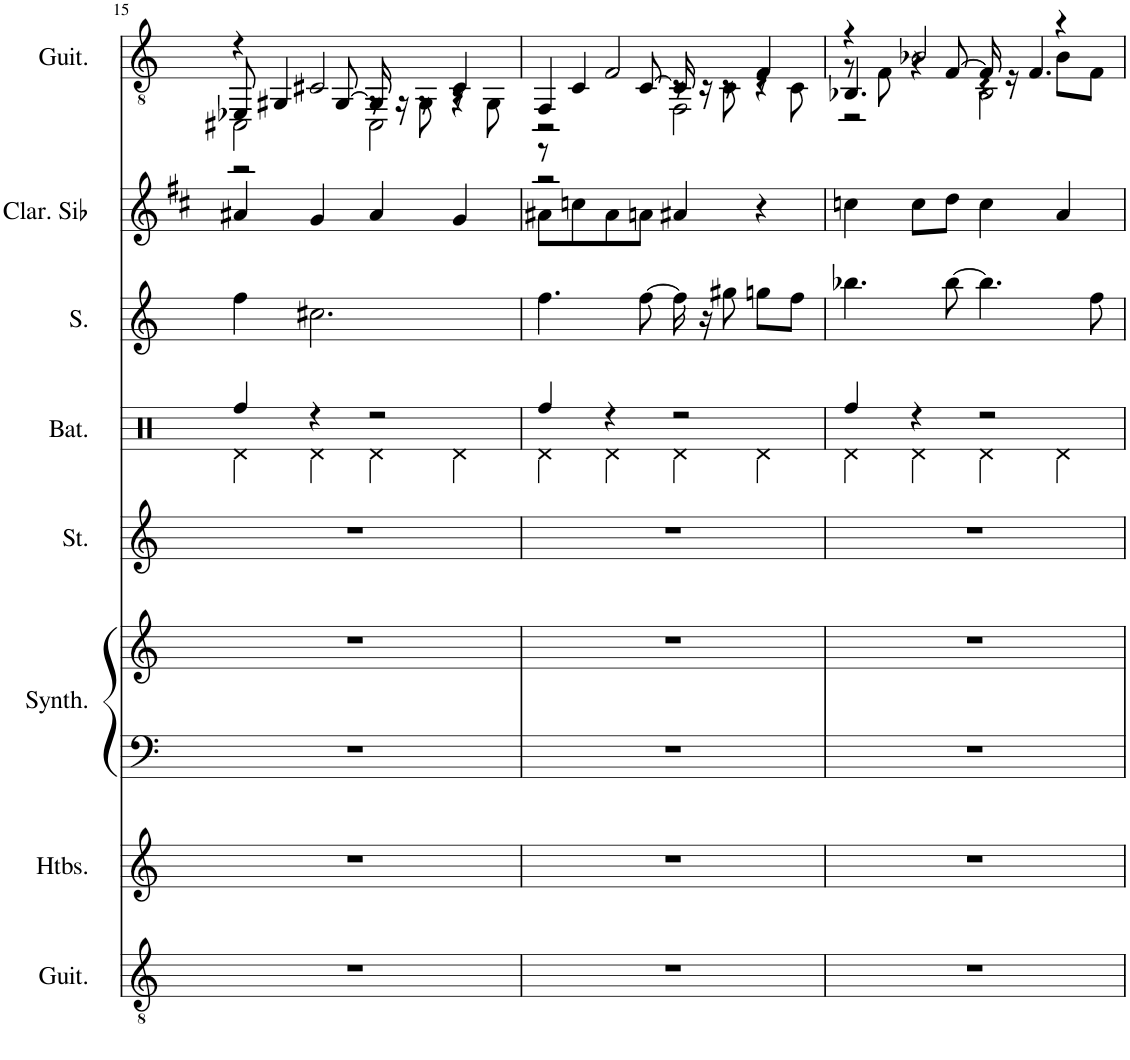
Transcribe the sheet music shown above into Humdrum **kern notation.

**kern	**kern	**kern	**kern	**kern	**kern	**kern	**kern	**kern
*part8	*part7	*part6	*part6	*part5	*part4	*part3	*part2	*part1
*staff9	*staff8	*staff7	*staff6	*staff5	*staff4	*staff3	*staff2	*staff1
*I"Guitare acoustique, Acoustic Guitar (steel)	*I"Hautbois, Oboe	*I"Synthétiseur de cuivres, Synth Brass 2	*	*I"Cordes, String Ensemble 2	*I"Batterie	*I"Soprano, Choir Aahs	*I"Clarinette en Sib	*I"Guitare à 7 cordes, Acoustic Guitar (nylon)
*I'Guit.	*I'Htbs.	*I'Synth.	*	*I'St.	*I'Bat.	*I'S.	*I'Clar. Sib	*I'Guit.
!!LO:PB:g=z
*clefGv2	*clefG2	*clefF4	*clefG2	*clefG2	*clefX	*clefG2	*clefG2	*clefGv2
*	*	*	*	*	*	*	*Trd1c2	*
*k[]	*k[]	*k[]	*k[]	*k[]	*k[]	*k[]	*k[f#c#]	*k[]
*M4/4	*M4/4	*M4/4	*M4/4	*M4/4	*M4/4	*M4/4	*M4/4	*M4/4
=15	=15	=15	=15	=15	=15	=15	=15	=15
*	*	*	*	*	*^	*	*	*^
*	*	*	*	*	*	*	*	*	*	*^
*	*	*	*	*	*	*	*	*	*	*	*^
1r	1r	1r	1r	1r	4Rff/	4Rd\	4ff\	4a#X/	4r	2CC#X\	8EE-X/	2r
.	.	.	.	.	.	.	.	.	.	.	4GG#X/	.
.	.	.	.	.	4r	4Rd\	2.cc#X\	4g/	2C#X/	.	.	.
.	.	.	.	.	.	.	.	.	.	.	[8GG#/	.
.	.	.	.	.	2r	4Rd\	.	4a#/	.	8r	16GG#/]	2CC#\
.	.	.	.	.	.	.	.	.	.	.	16r	.
.	.	.	.	.	.	.	.	.	.	8GG#\	8r	.
.	.	.	.	.	.	4Rd\	.	4g/	4C#/	8r	4r	.
.	.	.	.	.	.	.	.	.	.	8GG#\	.	.
=16	=16	=16	=16	=16	=16	=16	=16	=16	=16	=16	=16	=16
1r	1r	1r	1r	1r	4Rff/	4Rd\	4.ff\	8a#X\L	4FF/	2r	8r	2r
.	.	.	.	.	.	.	.	8ccn\	.	.	4C/	.
.	.	.	.	.	4r	4Rd\	.	8a#\	2F/	.	.	.
.	.	.	.	.	.	.	[8ff\	8an\J	.	.	[8C/	.
.	.	.	.	.	2r	4Rd\	16ff\]	4a#X/	.	8r	16C/]	2FF\
.	.	.	.	.	.	.	16r	.	.	.	16r	.
.	.	.	.	.	.	.	8gg#X\	.	.	8C\	8r	.
.	.	.	.	.	.	4Rd\	8ggn\L	4r	4F/	8r	4r	.
.	.	.	.	.	.	.	8ff\J	.	.	8C\	.	.
=17	=17	=17	=17	=17	=17	=17	=17	=17	=17	=17	=17	=17
1r	1r	1r	1r	1r	4Rff/	4Rd\	4.bb-X\	4ccn\	4r	8r	4.BB-X/	2r
.	.	.	.	.	.	.	.	.	.	8F\	.	.
.	.	.	.	.	4r	4Rd\	.	8cc\L	2B-X/	4r	.	.
.	.	.	.	.	.	.	[8bb-\	8dd\J	.	.	[8F/	.
.	.	.	.	.	2r	4Rd\	4.bb-\]	4cc\	.	4r	16F/]	2BB-\
.	.	.	.	.	.	.	.	.	.	.	16r	.
.	.	.	.	.	.	.	.	.	.	.	4.F/	.
.	.	.	.	.	.	4Rd\	.	4a/	4r	8B-\L	.	.
.	.	.	.	.	.	.	8ff\	.	.	8F\J	.	.
*	*	*	*	*	*v	*v	*	*	*v	*v	*v	*v
=	=	=	=	=	=	=	=	=
*-	*-	*-	*-	*-	*-	*-	*-	*-
